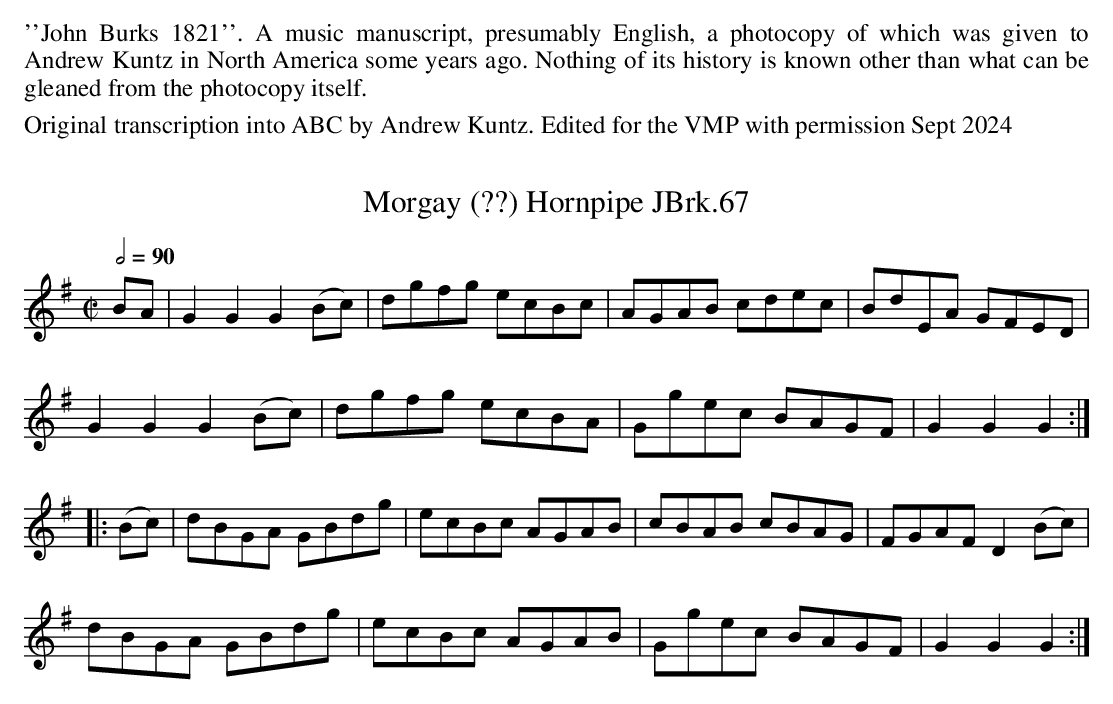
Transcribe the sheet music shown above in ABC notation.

X:1
T:Morgay (??) Hornpipe JBrk.67
Q:1/2=90
M:C|
L:1/8
K:G
BA|G2G2G2 (Bc)|dgfg ecBc|AGAB cdec|BdEA GFED|
G2G2G2 (Bc)|dgfg ecBA|Ggec BAGF|G2G2G2:|
|:(Bc)|dBGA GBdg|ecBc AGAB|cBAB cBAG|FGAF D2 (Bc)|
dBGA GBdg|ecBc AGAB|Ggec BAGF|G2G2G2:|]
